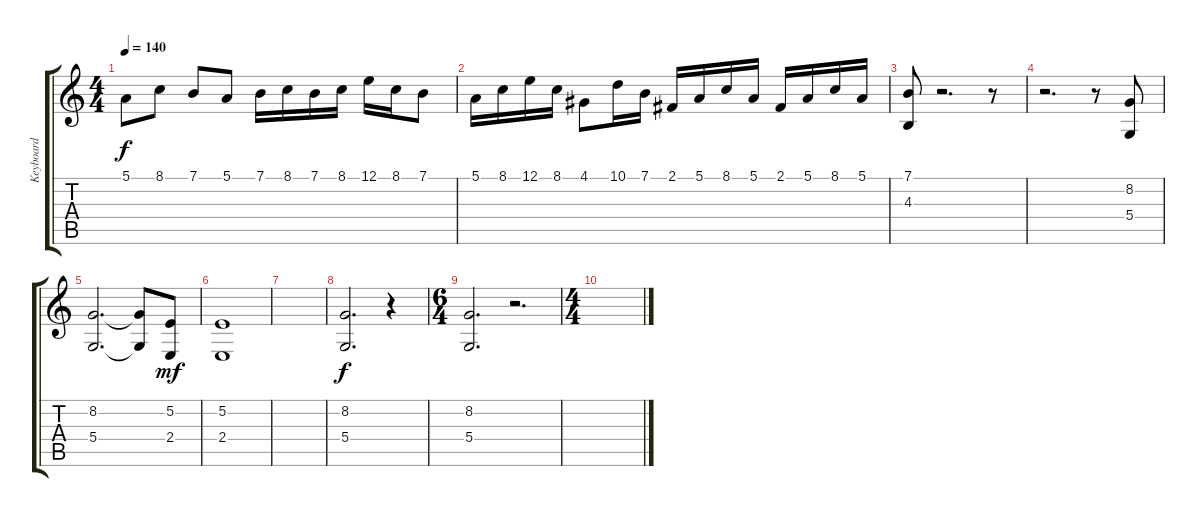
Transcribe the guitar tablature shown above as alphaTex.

\track ("Keyboard" "Keyboard") {instrument stringensemble1}
\staff {score tabs}
\tuning (E4 B3 G3 D3 A2 E2) {hide}
\ts (4 4)
\tempo 140
\clef g2
\ks c
5.1.8{dy f} 8.1.8 7.1.8 5.1.8 7.1.16 8.1.16 7.1.16 8.1.16 12.1.16 8.1.16 7.1.8 |
5.1.16 8.1.16 12.1.16 8.1.16 4.1.8 10.1.16 7.1.16 2.1.16 5.1.16 8.1.16 5.1.16 2.1.16 5.1.16 8.1.16 5.1.16 |
(7.1 4.3).8 r.2{d} r.8 |
r.2{d} r.8 (8.2 5.4).8{volume 8 balance 12 instrument brasssection} |
(8.2 5.4).2{d} (8.2{t} 5.4{t}).8 (5.2 2.4).8{dy mf} |
(5.2 2.4).1 |
|
(8.2 5.4).2{d dy f} r.4 |
\ts (6 4)
(8.2 5.4).2{d} r.2{d} |
\ts (4 4)
